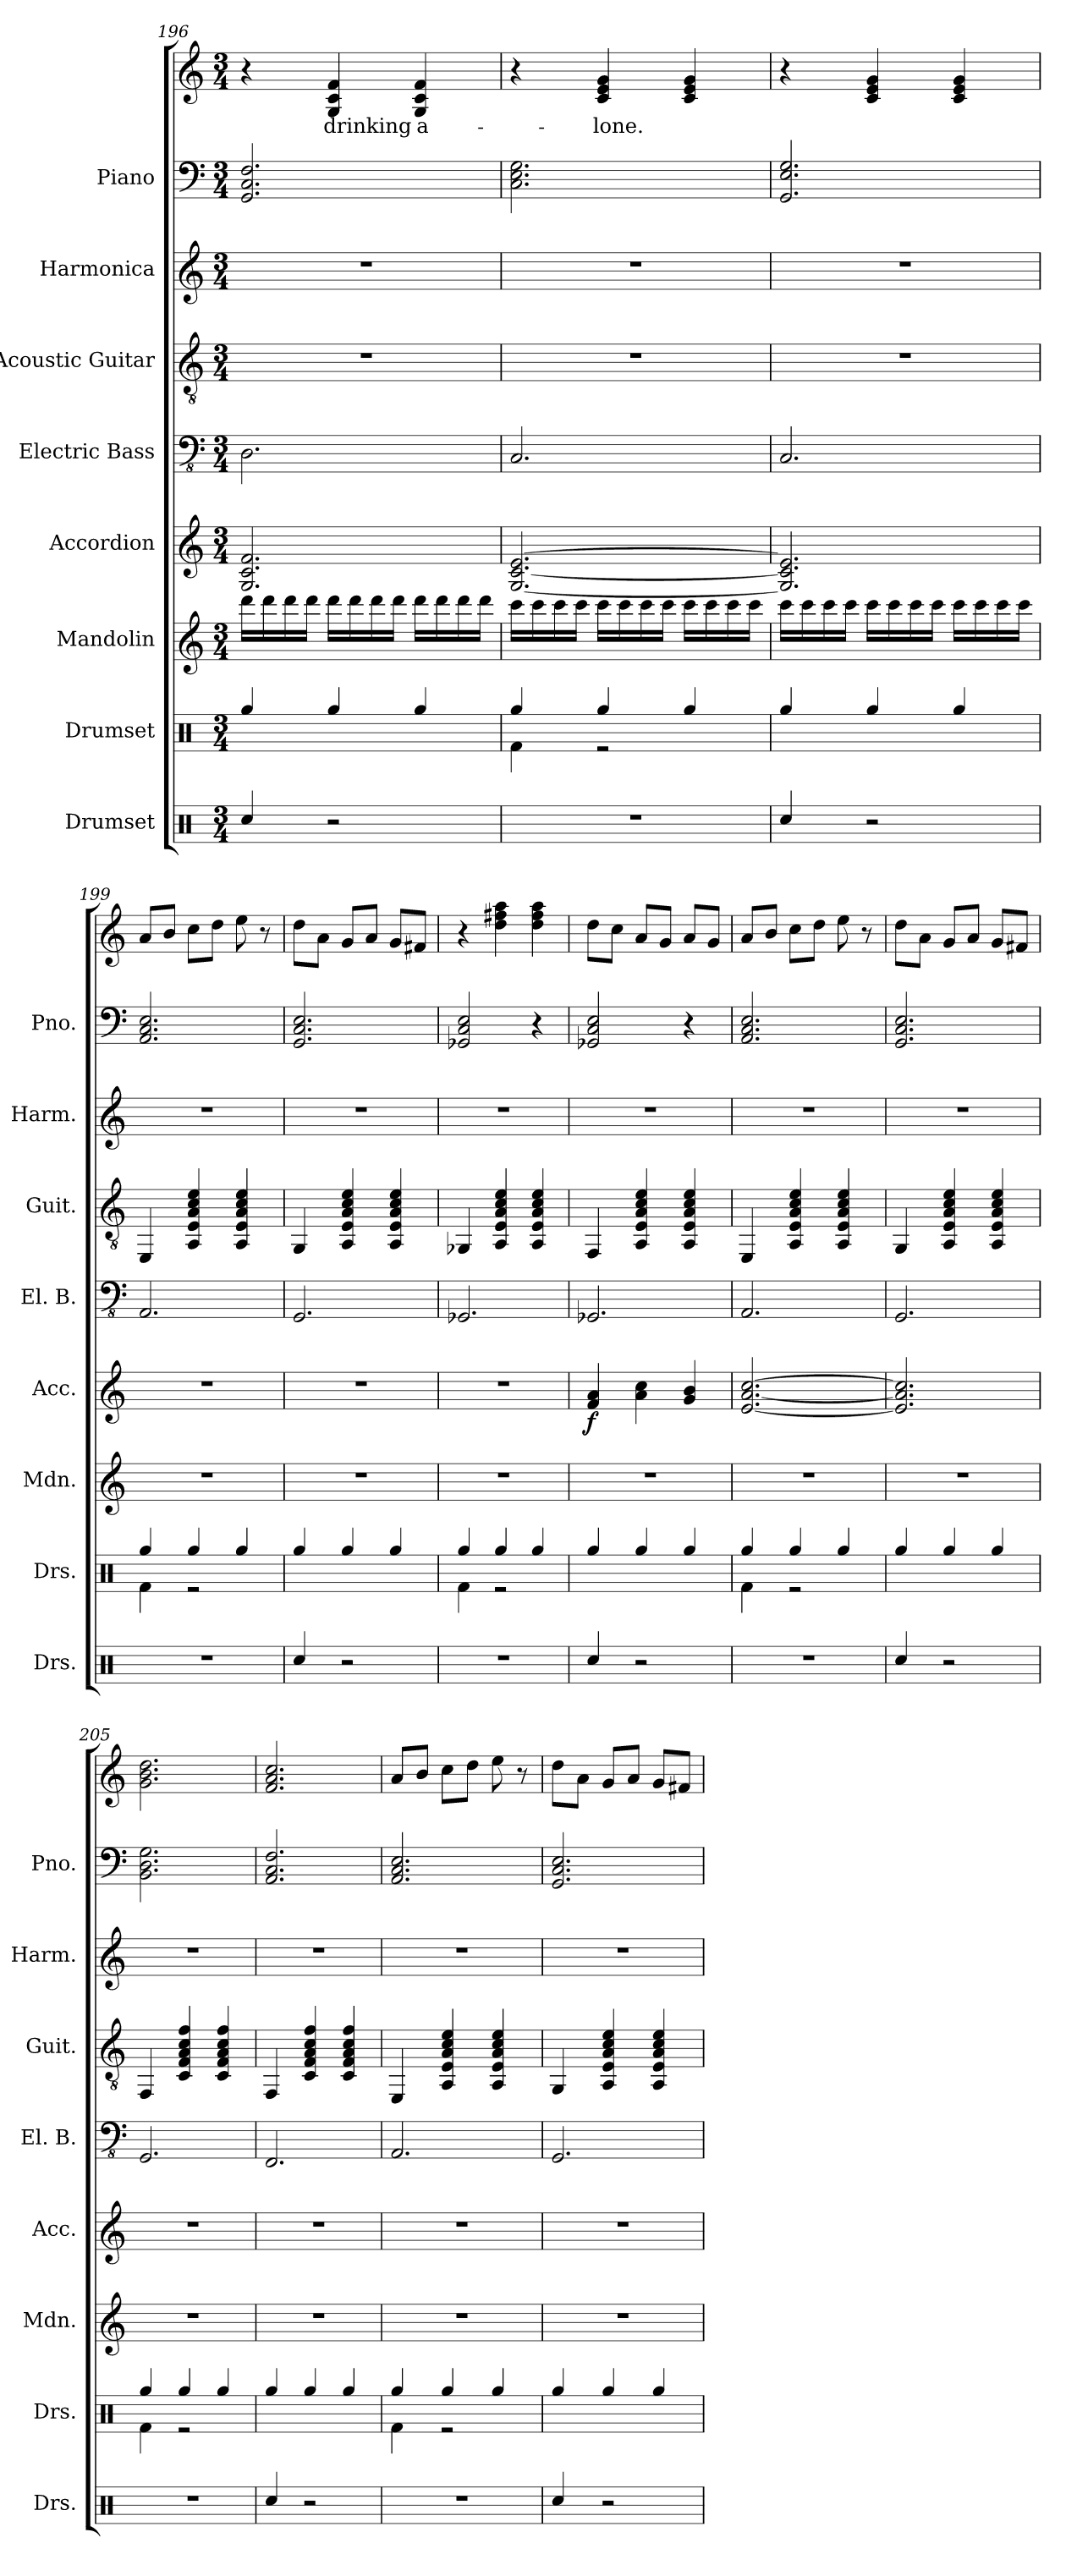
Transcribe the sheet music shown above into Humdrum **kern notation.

**kern	**kern	**kern	**kern	**dynam	**kern	**kern	**kern	**kern	**kern	**text
*part8	*part7	*part6	*part5	*part5	*part4	*part3	*part2	*part1	*part1	*part1
*staff9	*staff8	*staff7	*staff6	*staff6	*staff5	*staff4	*staff3	*staff2	*staff1	*staff1
*I"Drumset	*I"Drumset	*I"Mandolin	*I"Accordion	*	*I"Electric Bass	*I"Acoustic Guitar	*I"Harmonica	*I"Piano	*	*
*I'Drs.	*I'Drs.	*I'Mdn.	*I'Acc.	*	*I'El. B.	*I'Guit.	*I'Harm.	*I'Pno.	*	*
!!LO:PB:g=z
*clefX	*clefX	*clefG2	*clefG2	*	*clefFv4	*clefGv2	*clefG2	*clefF4	*clefG2	*
*k[]	*k[]	*k[]	*k[]	*	*k[]	*k[]	*k[]	*k[]	*k[]	*
*M3/4	*M3/4	*M3/4	*M3/4	*	*M3/4	*M3/4	*M3/4	*M3/4	*M3/4	*
=196	=196	=196	=196	=196	=196	=196	=196	=196	=196	=196
4Rcc/	4Rgg/	16ddd\LL	2.G/ 2.c/ 2.f/	.	2.DD\	2.r	2.r	2.GG/ 2.C/ 2.F/	4r	.
.	.	16ddd\	.	.	.	.	.	.	.	.
.	.	16ddd\	.	.	.	.	.	.	.	.
.	.	16ddd\JJ	.	.	.	.	.	.	.	.
2r	4Rgg/	16ddd\LL	.	.	.	.	.	.	4G/ 4c/ 4f/	drinking
.	.	16ddd\	.	.	.	.	.	.	.	.
.	.	16ddd\	.	.	.	.	.	.	.	.
.	.	16ddd\JJ	.	.	.	.	.	.	.	.
.	4Rgg/	16ddd\LL	.	.	.	.	.	.	4G/ 4c/ 4f/	a-
.	.	16ddd\	.	.	.	.	.	.	.	.
.	.	16ddd\	.	.	.	.	.	.	.	.
.	.	16ddd\JJ	.	.	.	.	.	.	.	.
=197	=197	=197	=197	=197	=197	=197	=197	=197	=197	=197
*	*^	*	*	*	*	*	*	*	*	*
2.r	4Rgg/	4Rf\	16ccc\LL	[2.G/ [2.c/ [2.e/	.	2.CC/	2.r	2.r	2.C\ 2.E\ 2.G\	4r	.
.	.	.	16ccc\	.	.	.	.	.	.	.	.
.	.	.	16ccc\	.	.	.	.	.	.	.	.
.	.	.	16ccc\JJ	.	.	.	.	.	.	.	.
.	4Rgg/	2r	16ccc\LL	.	.	.	.	.	.	4c/ 4e/ 4g/	-lone.
.	.	.	16ccc\	.	.	.	.	.	.	.	.
.	.	.	16ccc\	.	.	.	.	.	.	.	.
.	.	.	16ccc\JJ	.	.	.	.	.	.	.	.
.	4Rgg/	.	16ccc\LL	.	.	.	.	.	.	4c/ 4e/ 4g/	.
.	.	.	16ccc\	.	.	.	.	.	.	.	.
.	.	.	16ccc\	.	.	.	.	.	.	.	.
.	.	.	16ccc\JJ	.	.	.	.	.	.	.	.
*	*v	*v	*	*	*	*	*	*	*	*	*
!!LO:PB:g=z
=198	=198	=198	=198	=198	=198	=198	=198	=198	=198	=198
4Rcc/	4Rgg/	16ccc\LL	2.G/] 2.c/] 2.e/]	.	2.CC/	2.r	2.r	2.GG/ 2.E/ 2.G/	4r	.
.	.	16ccc\	.	.	.	.	.	.	.	.
.	.	16ccc\	.	.	.	.	.	.	.	.
.	.	16ccc\JJ	.	.	.	.	.	.	.	.
2r	4Rgg/	16ccc\LL	.	.	.	.	.	.	4c/ 4e/ 4g/	.
.	.	16ccc\	.	.	.	.	.	.	.	.
.	.	16ccc\	.	.	.	.	.	.	.	.
.	.	16ccc\JJ	.	.	.	.	.	.	.	.
.	4Rgg/	16ccc\LL	.	.	.	.	.	.	4c/ 4e/ 4g/	.
.	.	16ccc\	.	.	.	.	.	.	.	.
.	.	16ccc\	.	.	.	.	.	.	.	.
.	.	16ccc\JJ	.	.	.	.	.	.	.	.
=199	=199	=199	=199	=199	=199	=199	=199	=199	=199	=199
*	*^	*	*	*	*	*	*	*	*	*
2.r	4Rgg/	4Rf\	2.r	2.r	.	2.AAA/	4EE/	2.r	2.AA/ 2.C/ 2.E/	8a/L	.
.	.	.	.	.	.	.	.	.	.	8b/J	.
.	4Rgg/	2r	.	.	.	.	4AA/ 4E/ 4A/ 4c/ 4e/	.	.	8cc\L	.
.	.	.	.	.	.	.	.	.	.	8dd\J	.
.	4Rgg/	.	.	.	.	.	4AA/ 4E/ 4A/ 4c/ 4e/	.	.	8ee\	.
.	.	.	.	.	.	.	.	.	.	8r	.
*	*v	*v	*	*	*	*	*	*	*	*	*
=200	=200	=200	=200	=200	=200	=200	=200	=200	=200	=200
4Rcc/	4Rgg/	2.r	2.r	.	2.GGG/	4GG/	2.r	2.GG/ 2.C/ 2.E/	8dd\L	.
.	.	.	.	.	.	.	.	.	8a\J	.
2r	4Rgg/	.	.	.	.	4AA/ 4E/ 4A/ 4c/ 4e/	.	.	8g/L	.
.	.	.	.	.	.	.	.	.	8a/J	.
.	4Rgg/	.	.	.	.	4AA/ 4E/ 4A/ 4c/ 4e/	.	.	8g/L	.
.	.	.	.	.	.	.	.	.	8f#X/J	.
=201	=201	=201	=201	=201	=201	=201	=201	=201	=201	=201
*	*^	*	*	*	*	*	*	*	*	*
2.r	4Rgg/	4Rf\	2.r	2.r	.	2.GGG-X/	4GG-X/	2.r	2GG-X/ 2C/ 2E/	4r	.
.	4Rgg/	2r	.	.	.	.	4AA/ 4E/ 4A/ 4c/ 4e/	.	.	4dd\ 4ff#X\ 4aa\	.
.	4Rgg/	.	.	.	.	.	4AA/ 4E/ 4A/ 4c/ 4e/	.	4r	4dd\ 4ff#\ 4aa\	.
*	*v	*v	*	*	*	*	*	*	*	*	*
=202	=202	=202	=202	=202	=202	=202	=202	=202	=202	=202
!	!	!	!	!LO:DY:b	!	!	!	!	!	!
4Rcc/	4Rgg/	2.r	4f/ 4a/	f	2.GGG-X/	4FF/	2.r	2GG-X/ 2C/ 2E/	8dd\L	.
.	.	.	.	.	.	.	.	.	8cc\J	.
2r	4Rgg/	.	4a\ 4cc\	.	.	4AA/ 4E/ 4A/ 4c/ 4e/	.	.	8a/L	.
.	.	.	.	.	.	.	.	.	8g/J	.
.	4Rgg/	.	4g/ 4b/	.	.	4AA/ 4E/ 4A/ 4c/ 4e/	.	4r	8a/L	.
.	.	.	.	.	.	.	.	.	8g/J	.
!!LO:PB:g=z
=203	=203	=203	=203	=203	=203	=203	=203	=203	=203	=203
*	*^	*	*	*	*	*	*	*	*	*
2.r	4Rgg/	4Rf\	2.r	[2.e/ [2.a/ [2.cc/	.	2.AAA/	4EE/	2.r	2.AA/ 2.C/ 2.E/	8a/L	.
.	.	.	.	.	.	.	.	.	.	8b/J	.
.	4Rgg/	2r	.	.	.	.	4AA/ 4E/ 4A/ 4c/ 4e/	.	.	8cc\L	.
.	.	.	.	.	.	.	.	.	.	8dd\J	.
.	4Rgg/	.	.	.	.	.	4AA/ 4E/ 4A/ 4c/ 4e/	.	.	8ee\	.
.	.	.	.	.	.	.	.	.	.	8r	.
*	*v	*v	*	*	*	*	*	*	*	*	*
=204	=204	=204	=204	=204	=204	=204	=204	=204	=204	=204
4Rcc/	4Rgg/	2.r	2.e/] 2.a/] 2.cc/]	.	2.GGG/	4GG/	2.r	2.GG/ 2.C/ 2.E/	8dd\L	.
.	.	.	.	.	.	.	.	.	8a\J	.
2r	4Rgg/	.	.	.	.	4AA/ 4E/ 4A/ 4c/ 4e/	.	.	8g/L	.
.	.	.	.	.	.	.	.	.	8a/J	.
.	4Rgg/	.	.	.	.	4AA/ 4E/ 4A/ 4c/ 4e/	.	.	8g/L	.
.	.	.	.	.	.	.	.	.	8f#X/J	.
=205	=205	=205	=205	=205	=205	=205	=205	=205	=205	=205
*	*^	*	*	*	*	*	*	*	*	*
2.r	4Rgg/	4Rf\	2.r	2.r	.	2.GGG/	4FF/	2.r	2.BB\ 2.D\ 2.G\	2.g\ 2.b\ 2.dd\	.
.	4Rgg/	2r	.	.	.	.	4C/ 4F/ 4A/ 4c/ 4f/	.	.	.	.
.	4Rgg/	.	.	.	.	.	4C/ 4F/ 4A/ 4c/ 4f/	.	.	.	.
*	*v	*v	*	*	*	*	*	*	*	*	*
=206	=206	=206	=206	=206	=206	=206	=206	=206	=206	=206
4Rcc/	4Rgg/	2.r	2.r	.	2.FFF/	4FF/	2.r	2.AA/ 2.C/ 2.F/	2.f/ 2.a/ 2.cc/	.
2r	4Rgg/	.	.	.	.	4C/ 4F/ 4A/ 4c/ 4f/	.	.	.	.
.	4Rgg/	.	.	.	.	4C/ 4F/ 4A/ 4c/ 4f/	.	.	.	.
=207	=207	=207	=207	=207	=207	=207	=207	=207	=207	=207
*	*^	*	*	*	*	*	*	*	*	*
2.r	4Rgg/	4Rf\	2.r	2.r	.	2.AAA/	4EE/	2.r	2.AA/ 2.C/ 2.E/	8a/L	.
.	.	.	.	.	.	.	.	.	.	8b/J	.
.	4Rgg/	2r	.	.	.	.	4AA/ 4E/ 4A/ 4c/ 4e/	.	.	8cc\L	.
.	.	.	.	.	.	.	.	.	.	8dd\J	.
.	4Rgg/	.	.	.	.	.	4AA/ 4E/ 4A/ 4c/ 4e/	.	.	8ee\	.
.	.	.	.	.	.	.	.	.	.	8r	.
*	*v	*v	*	*	*	*	*	*	*	*	*
=208	=208	=208	=208	=208	=208	=208	=208	=208	=208	=208
4Rcc/	4Rgg/	2.r	2.r	.	2.GGG/	4GG/	2.r	2.GG/ 2.C/ 2.E/	8dd\L	.
.	.	.	.	.	.	.	.	.	8a\J	.
2r	4Rgg/	.	.	.	.	4AA/ 4E/ 4A/ 4c/ 4e/	.	.	8g/L	.
.	.	.	.	.	.	.	.	.	8a/J	.
.	4Rgg/	.	.	.	.	4AA/ 4E/ 4A/ 4c/ 4e/	.	.	8g/L	.
.	.	.	.	.	.	.	.	.	8f#X/J	.
=	=	=	=	=	=	=	=	=	=	=
*-	*-	*-	*-	*-	*-	*-	*-	*-	*-	*-
